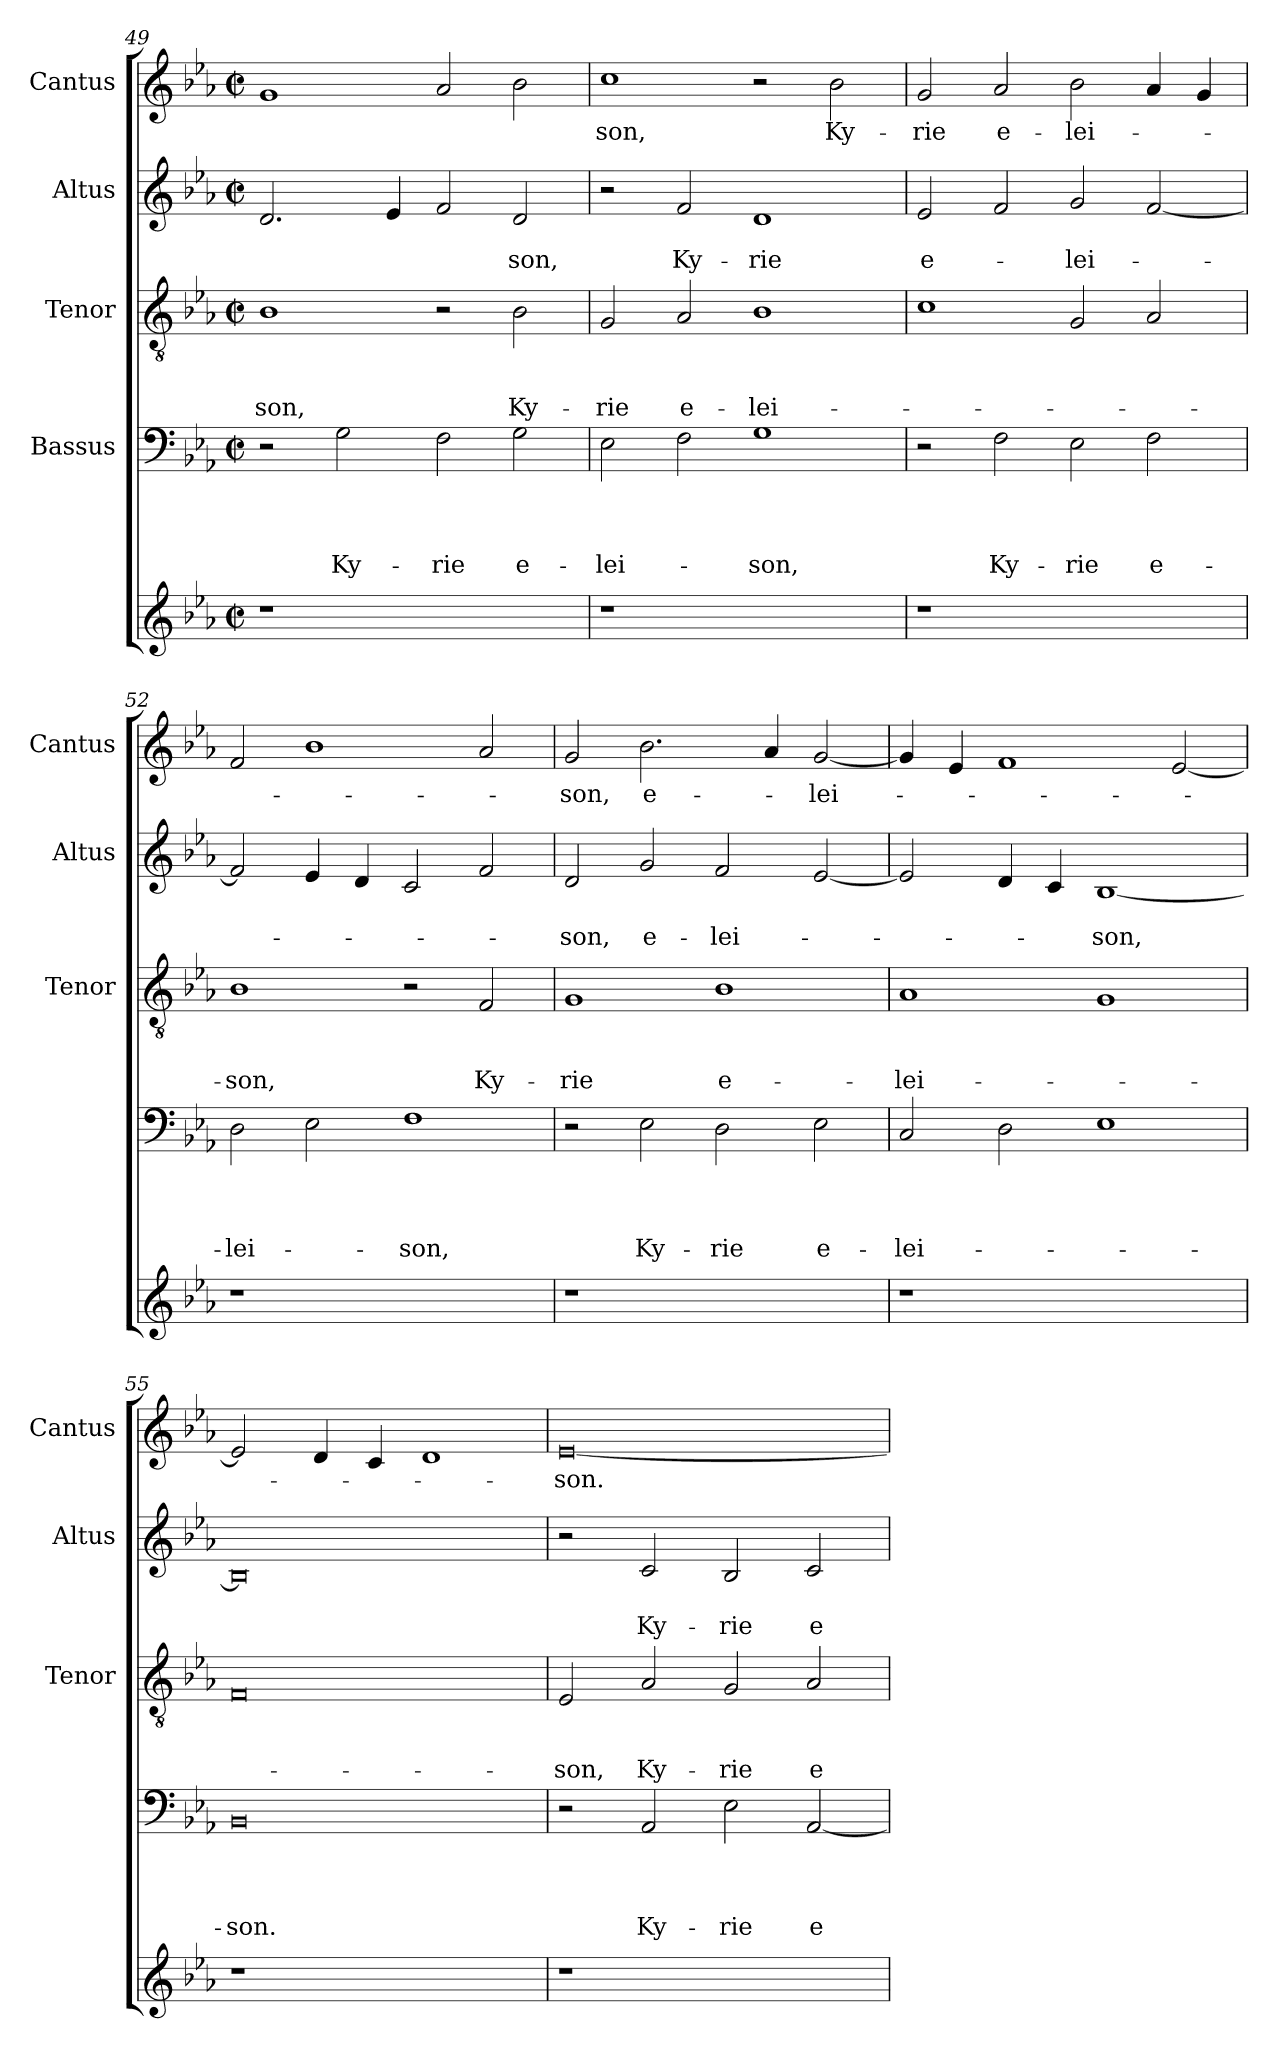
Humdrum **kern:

**kern	**kern	**text	**text	**text	**text	**kern	**text	**text	**text	**kern	**text	**text	**kern	**text
*part5	*part4	*part4	*part4	*part4	*part4	*part3	*part3	*part3	*part3	*part2	*part2	*part2	*part1	*part1
*staff5	*staff4	*staff4	*staff4	*staff4	*staff4	*staff3	*staff3	*staff3	*staff3	*staff2	*staff2	*staff2	*staff1	*staff1
*	*I"Bassus	*	*	*	*	*I"Tenor	*	*	*	*I"Altus	*	*	*I"Cantus	*
*	*	*	*	*	*	*I'Tenor	*	*	*	*I'Altus	*	*	*I'Cantus	*
*clefG2	*clefF4	*	*	*	*	*clefGv2	*	*	*	*clefG2	*	*	*clefG2	*
*k[b-e-a-]	*k[b-e-a-]	*	*	*	*	*k[b-e-a-]	*	*	*	*k[b-e-a-]	*	*	*k[b-e-a-]	*
*E-:	*E-:	*	*	*	*	*E-:	*	*	*	*E-:	*	*	*E-:	*
*M2/2	*M2/2	*	*	*	*	*M2/2	*	*	*	*M2/2	*	*	*M2/2	*
*met(c|)	*met(c|)	*	*	*	*	*met(c|)	*	*	*	*met(c|)	*	*	*met(c|)	*
=49	=49	=49	=49	=49	=49	=49	=49	=49	=49	=49	=49	=49	=49	=49
!	!	!	!	!	!	!	!	!	!LO:LY:b	!	!	!	!	!
1r	2r	.	.	.	.	1B-	.	.	-son,	2.d/	.	.	1g	.
!	!	!	!	!	!LO:LY:b	!	!	!	!	!	!	!	!	!
.	2G\	.	.	.	Ky-	.	.	.	.	.	.	.	.	.
.	.	.	.	.	.	.	.	.	.	4e-/	.	.	.	.
!	!	!	!	!	!LO:LY:b	!	!	!	!	!	!	!	!	!
1ryy	2F\	.	.	.	-rie	2r	.	.	.	2f/	.	.	2a-/	.
!	!	!	!	!	!LO:LY:b	!	!	!	!LO:LY:b	!	!	!LO:LY:b	!	!
.	2G\	.	.	.	e-	2B-\	.	.	Ky-	2d/	.	-son,	2b-\	.
=50	=50	=50	=50	=50	=50	=50	=50	=50	=50	=50	=50	=50	=50	=50
!	!	!	!	!	!LO:LY:b	!	!	!	!LO:LY:b	!	!	!	!	!LO:LY:b
1r	2E-\	.	.	.	-lei-	2G/	.	.	-rie	2r	.	.	1cc	-son,
!	!	!	!	!	!	!	!	!	!LO:LY:b	!	!	!LO:LY:b	!	!
.	2F\	.	.	.	.	2A-/	.	.	e-	2f/	.	Ky-	.	.
!	!	!	!	!	!LO:LY:b	!	!	!	!LO:LY:b	!	!	!LO:LY:b	!	!
1ryy	1G	.	.	.	-son,	1B-	.	.	-lei-	1d	.	-rie	2r	.
!	!	!	!	!	!	!	!	!	!	!	!	!	!	!LO:LY:b
.	.	.	.	.	.	.	.	.	.	.	.	.	2b-\	Ky-
=51	=51	=51	=51	=51	=51	=51	=51	=51	=51	=51	=51	=51	=51	=51
!	!	!	!	!	!	!	!	!	!	!	!	!LO:LY:b	!	!LO:LY:b
1r	2r	.	.	.	.	1c	.	.	.	2e-/	.	e-	2g/	-rie
!	!	!	!	!	!LO:LY:b	!	!	!	!	!	!	!	!	!LO:LY:b
.	2F\	.	.	.	Ky-	.	.	.	.	2f/	.	.	2a-/	e-
!	!	!	!	!	!LO:LY:b	!	!	!	!	!	!	!LO:LY:b	!	!LO:LY:b
1ryy	2E-\	.	.	.	-rie	2G/	.	.	.	2g/	.	-lei-	2b-\	-lei-
!	!	!	!	!	!LO:LY:b	!	!	!	!	!	!	!	!	!
.	2F\	.	.	.	e-	2A-/	.	.	.	[<2f/	.	.	4a-/	.
.	.	.	.	.	.	.	.	.	.	.	.	.	4g/	.
=52	=52	=52	=52	=52	=52	=52	=52	=52	=52	=52	=52	=52	=52	=52
!	!	!	!	!	!LO:LY:b	!	!	!	!LO:LY:b	!	!	!	!	!
1r	2D\	.	.	.	-lei-	1B-	.	.	-son,	2f/]	.	.	2f/	.
.	2E-\	.	.	.	.	.	.	.	.	4e-/	.	.	1b-	.
.	.	.	.	.	.	.	.	.	.	4d/	.	.	.	.
!	!	!	!	!	!LO:LY:b	!	!	!	!	!	!	!	!	!
1ryy	1F	.	.	.	-son,	2r	.	.	.	2c/	.	.	.	.
!	!	!	!	!	!	!	!	!	!LO:LY:b	!	!	!	!	!
.	.	.	.	.	.	2F/	.	.	Ky-	2f/	.	.	2a-/	.
!!LO:PB:g=z
=53	=53	=53	=53	=53	=53	=53	=53	=53	=53	=53	=53	=53	=53	=53
!	!	!	!	!	!	!	!	!	!LO:LY:b	!	!	!LO:LY:b	!	!LO:LY:b
1r	2r	.	.	.	.	1G	.	.	-rie	2d/	.	-son,	2g/	-son,
!	!	!	!	!	!LO:LY:b	!	!	!	!	!	!	!LO:LY:b	!	!LO:LY:b
.	2E-\	.	.	.	Ky-	.	.	.	.	2g/	.	e-	2.b-\	e-
!	!	!	!	!	!LO:LY:b	!	!	!	!LO:LY:b	!	!	!LO:LY:b	!	!
1ryy	2D\	.	.	.	-rie	1B-	.	.	e-	2f/	.	-lei-	.	.
.	.	.	.	.	.	.	.	.	.	.	.	.	4a-/	.
!	!	!	!	!	!LO:LY:b	!	!	!	!	!	!	!	!	!LO:LY:b
.	2E-\	.	.	.	e-	.	.	.	.	[<2e-/	.	.	[<2g/	-lei-
=54	=54	=54	=54	=54	=54	=54	=54	=54	=54	=54	=54	=54	=54	=54
!	!	!	!	!	!LO:LY:b	!	!	!	!LO:LY:b	!	!	!	!	!
1r	2C/	.	.	.	-lei-	1A-	.	.	-lei-	2e-/]	.	.	4g/]	.
.	.	.	.	.	.	.	.	.	.	.	.	.	4e-/	.
.	2D\	.	.	.	.	.	.	.	.	4d/	.	.	1f	.
.	.	.	.	.	.	.	.	.	.	4c/	.	.	.	.
!	!	!	!	!	!	!	!	!	!	!	!	!LO:LY:b	!	!
1ryy	1E-	.	.	.	.	1G	.	.	.	[<1B-	.	-son,	.	.
.	.	.	.	.	.	.	.	.	.	.	.	.	[<2e-/	.
=55	=55	=55	=55	=55	=55	=55	=55	=55	=55	=55	=55	=55	=55	=55
!	!	!	!	!	!LO:LY:b	!	!	!	!	!	!	!	!	!
1r	0BB-	.	.	.	-son.	0F	.	.	.	0B-]	.	.	2e-/]	.
.	.	.	.	.	.	.	.	.	.	.	.	.	4d/	.
.	.	.	.	.	.	.	.	.	.	.	.	.	4c/	.
1ryy	.	.	.	.	.	.	.	.	.	.	.	.	1d	.
=56	=56	=56	=56	=56	=56	=56	=56	=56	=56	=56	=56	=56	=56	=56
!	!	!	!	!	!	!	!	!	!LO:LY:b	!	!	!	!	!LO:LY:b
1r	2r	.	.	.	.	2E-/	.	.	-son,	2r	.	.	[<0e-	-son.
!	!	!	!	!	!LO:LY:b	!	!	!	!LO:LY:b	!	!	!LO:LY:b	!	!
.	2AA-/	.	.	.	Ky-	2A-/	.	.	Ky-	2c/	.	Ky-	.	.
!	!	!	!	!	!LO:LY:b	!	!	!	!LO:LY:b	!	!	!LO:LY:b	!	!
1ryy	2E-\	.	.	.	-rie	2G/	.	.	-rie	2B-/	.	-rie	.	.
!	!	!	!	!	!LO:LY:b	!	!	!	!LO:LY:b	!	!	!LO:LY:b	!	!
.	[<2AA-/	.	.	.	e-	2A-/	.	.	e-	2c/	.	e-	.	.
=	=	=	=	=	=	=	=	=	=	=	=	=	=	=
*-	*-	*-	*-	*-	*-	*-	*-	*-	*-	*-	*-	*-	*-	*-
